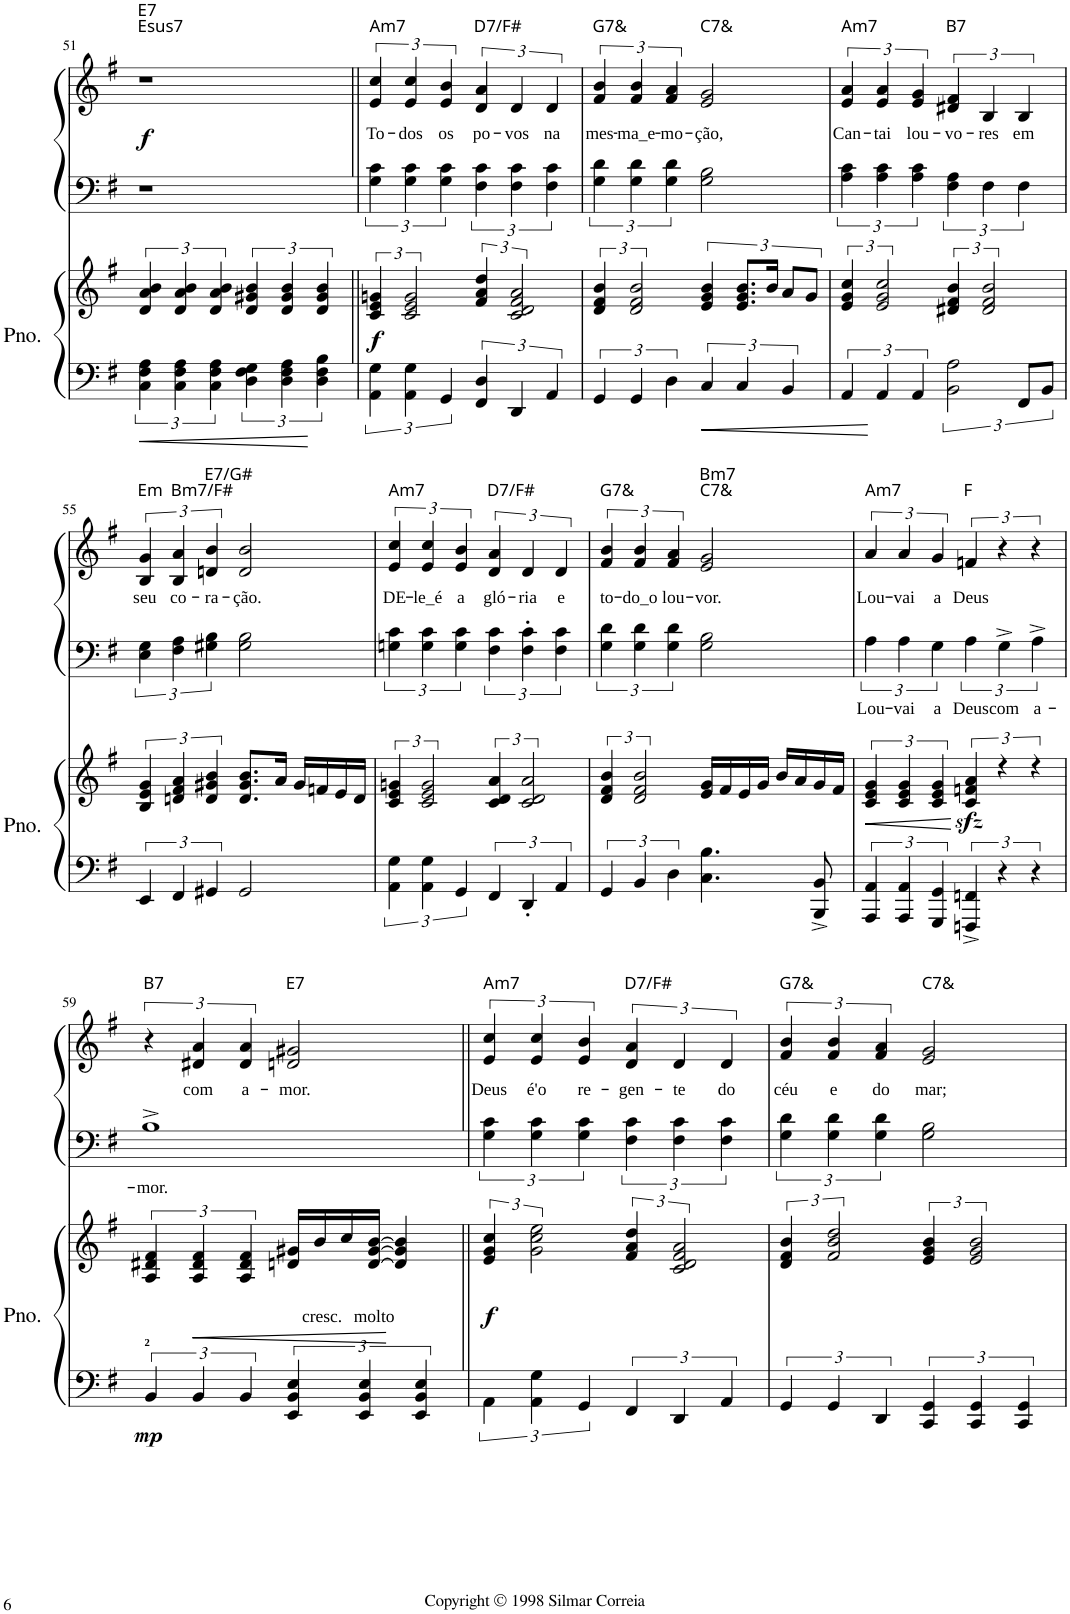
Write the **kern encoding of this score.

**kern	**kern	**text	**dynam	**kern	**text	**kern	**text	**dynam
*part2	*part2	*part2	*part2	*part1	*part1	*part1	*part1	*part1
*staff4	*staff3	*staff3	*staff3/4	*staff2	*staff2	*staff1	*staff1	*staff1/2
*I"Piano	*	*	*	*I"Choir	*	*	*	*
*I'Pno.	*	*	*	*I'Choir	*	*	*	*
!!LO:PB:g=z
*clefF4	*clefG2	*	*	*clefF4	*	*clefG2	*	*
*k[f#]	*k[f#]	*	*	*k[f#]	*	*k[f#]	*	*
*G:	*G:	*	*	*G:	*	*G:	*	*
*M4/4	*M4/4	*	*	*M4/4	*	*M4/4	*	*
*met(c)	*met(c)	*	*	*met(c)	*	*met(c)	*	*
=51	=51	=51	=51	=51	=51	=51	=51	=51
*	*^	*	*	*	*	*	*	*
!	!	!	!	!	!	!	!LO:TX:a:t=Esus7	!	!
!	!	!	!	!	!	!	!LO:TX:a:t=E7	!	!
!	!	!	!	!	!	!	!	!	!LO:DY:b
6C\ 6F#\ 6A\	1ryy	6d/ 6a/ 6b/	.	.	1r	.	1r	.	f
6C\ 6F#\ 6A\	.	6d/ 6a/ 6b/	.	.	.	.	.	.	.
6C\ 6F#\ 6A\	.	6d/ 6a/ 6b/	.	.	.	.	.	.	.
6D\ 6F#\ 6G\	.	6d/ 6g#X/ 6b/	.	.	.	.	.	.	.
6D\ 6F#\ 6A\	.	6d/ 6g#/ 6b/	.	.	.	.	.	.	.
6D\ 6F#\ 6B\	.	6d/ 6g#/ 6b/	.	.	.	.	.	.	.
=52||	=52||	=52||	=52||	=52||	=52||	=52||	=52||	=52||	=52||
!	!	!	!	!	!	!	!LO:TX:a:t=Am7	!	!
!	!	!	!	!LO:DY:b	!	!	!	!LO:LY:b	!
6AA\ 6G\	1ryy	6c/ 6e/ 6gn/	.	f	6G\ 6c\	.	6e/ 6cc/	To-	.
!	!	!	!	!	!	!	!	!LO:LY:b	!
6AA\ 6G\	.	3c/ 3e/ 3g/	.	.	6G\ 6c\	.	6e/ 6cc/	-dos	.
!	!	!	!	!	!	!	!	!LO:LY:b	!
6GG/	.	.	.	.	6G\ 6c\	.	6e/ 6b/	os	.
!	!	!	!	!	!	!	!LO:TX:a:t=D7/F#	!	!
!	!	!	!	!	!	!	!	!LO:LY:b	!
6FF#/ 6D/	.	6f#/ 6a/ 6dd/	.	.	6F#\ 6c\	.	6d/ 6a/	po-	.
!	!	!	!	!	!	!	!	!LO:LY:b	!
6DD/	.	3c/ 3d/ 3f#/ 3a/	.	.	6F#\ 6c\	.	6d/	-vos	.
!	!	!	!	!	!	!	!	!LO:LY:b	!
6AA/	.	.	.	.	6F#\ 6c\	.	6d/	na	.
=53	=53	=53	=53	=53	=53	=53	=53	=53	=53
!	!	!	!	!	!	!	!LO:TX:a:t=G7&	!	!
!	!	!	!	!	!	!	!	!LO:LY:b	!
6GG/	1ryy	6d/ 6f#/ 6b/	.	.	6G\ 6d\	.	6f#/ 6b/	mes-	.
!	!	!	!	!	!	!	!	!LO:LY:b	!
6GG/	.	3d/ 3f#/ 3b/	.	.	6G\ 6d\	.	6f#/ 6b/	-ma_e-	.
!	!	!	!	!	!	!	!	!LO:LY:b	!
6D\	.	.	.	.	6G\ 6d\	.	6f#/ 6a/	-mo-	.
!	!	!	!	!	!	!	!LO:TX:a:t=C7&	!	!
!	!	!	!	!LO:HP:b=2	!	!	!	!LO:LY:b	!
6C/	.	6e/ 6g/ 6b/	.	<	2G\ 2B\	.	2e/ 2g/	-ção,	.
6C/	.	12.e/ 12.g/ 12.b/L	.	.	.	.	.	.	.
.	.	24b/Jk	.	.	.	.	.	.	.
6BB/	.	12a/L	.	.	.	.	.	.	.
.	.	12g/J	.	.	.	.	.	.	.
=54	=54	=54	=54	=54	=54	=54	=54	=54	=54
!	!	!	!	!	!	!	!LO:TX:a:t=Am7	!	!
!	!	!	!	!	!	!	!	!LO:LY:b	!
6AA/	1ryy	6e/ 6g/ 6cc/	.	.	6A\ 6c\	.	6e/ 6a/	Can-	.
!	!	!	!	!	!	!	!	!LO:LY:b	!
6AA/	.	3e/ 3g/ 3cc/	.	.	6A\ 6c\	.	6e/ 6a/	-tai	.
!	!	!	!	!	!	!	!	!LO:LY:b	!
6AA/	.	.	.	.	6A\ 6c\	.	6e/ 6g/	lou-	.
!	!	!	!	!	!	!	!LO:TX:a:t=B7	!	!
!	!	!	!	!	!	!	!	!LO:LY:b	!
3BB\ 3A\	.	6d#X/ 6f#/ 6b/	.	.	6F#\ 6A\	.	6d#X/ 6f#/	-vo-	.
!	!	!	!	!	!	!	!	!LO:LY:b	!
.	.	3d#/ 3f#/ 3b/	.	.	6F#\	.	6B/	-res	.
!	!	!	!	!	!	!	!	!LO:LY:b	!
12FF#/L	.	.	.	.	6F#\	.	6B/	em	.
12BB/J	.	.	.	.	.	.	.	.	.
!!LO:LB:g=z
=55	=55	=55	=55	=55	=55	=55	=55	=55	=55
!	!	!	!	!	!	!	!LO:TX:a:t=Em	!	!
!	!	!	!	!	!	!	!	!LO:LY:b	!
6EE/	1ryy	6B/ 6e/ 6g/	.	.	6E\ 6G\	.	6B/ 6g/	seu	.
!	!	!	!	!	!	!	!LO:TX:a:t=Bm7/F#	!	!
!	!	!	!	!	!	!	!	!LO:LY:b	!
6FF#/	.	6dn/ 6f#/ 6a/	.	.	6F#\ 6A\	.	6B/ 6a/	co-	.
!	!	!	!	!	!	!	!LO:TX:a:t=E7/G#	!	!
!	!	!	!	!	!	!	!	!LO:LY:b	!
6GG#X/	.	6d/ 6g#X/ 6b/	.	.	6G#X\ 6B\	.	6dn/ 6b/	-ra-	.
!	!	!	!	!	!	!	!	!LO:LY:b	!
2GG#/	.	8.d/ 8.g#/ 8.b/L	.	.	2G#\ 2B\	.	2d/ 2b/	-ção.	.
.	.	16a/Jk	.	.	.	.	.	.	.
.	.	16g#/LL	.	.	.	.	.	.	.
.	.	16fn/	.	.	.	.	.	.	.
.	.	16e/	.	.	.	.	.	.	.
.	.	16d/JJ	.	.	.	.	.	.	.
=56	=56	=56	=56	=56	=56	=56	=56	=56	=56
!	!	!	!	!	!	!	!LO:TX:a:t=Am7	!	!
!	!	!	!	!	!	!	!	!LO:LY:b	!
6AA\ 6G\	1ryy	6c/ 6e/ 6gn/	.	.	6Gn\ 6c\	.	6e/ 6cc/	DE-	.
!	!	!	!	!	!	!	!	!LO:LY:b	!
6AA\ 6G\	.	3c/ 3e/ 3g/	.	.	6G\ 6c\	.	6e/ 6cc/	-le_é	.
!	!	!	!	!	!	!	!	!LO:LY:b	!
6GG/	.	.	.	.	6G\ 6c\	.	6e/ 6b/	a	.
!	!	!	!	!	!	!	!LO:TX:a:t=D7/F#	!	!
!	!	!	!	!	!	!	!	!LO:LY:b	!
6FF#/	.	6c/ 6d/ 6a/	.	.	6F#\ 6c\	.	6d/ 6a/	gló-	.
!	!	!	!	!	!	!	!	!LO:LY:b	!
6DD'/	.	3c/ 3d/ 3a/	.	.	6F#\' 6c\'	.	6d/	-ria	.
!	!	!	!	!	!	!	!	!LO:LY:b	!
6AA/	.	.	.	.	6F#\ 6c\	.	6d/	e	.
=57	=57	=57	=57	=57	=57	=57	=57	=57	=57
!	!	!	!	!	!	!	!LO:TX:a:t=G7&	!	!
!	!	!	!	!	!	!	!	!LO:LY:b	!
6GG/	1ryy	6d/ 6f#/ 6b/	.	.	6G\ 6d\	.	6f#/ 6b/	to-	.
!	!	!	!	!	!	!	!	!LO:LY:b	!
6BB/	.	3d/ 3f#/ 3b/	.	.	6G\ 6d\	.	6f#/ 6b/	-do_o	.
!	!	!	!	!	!	!	!	!LO:LY:b	!
6D\	.	.	.	.	6G\ 6d\	.	6f#/ 6a/	lou-	.
!	!	!	!	!	!	!	!LO:TX:a:t=C7&	!	!
!	!	!	!	!	!	!	!LO:TX:a:t=Bm7	!	!
!	!	!	!	!	!	!	!	!LO:LY:b	!
4.C\ 4.B\	.	16e/ 16g/LL	.	.	2G\ 2B\	.	2e/ 2g/	-vor.	.
.	.	16f#/	.	.	.	.	.	.	.
.	.	16e/	.	.	.	.	.	.	.
.	.	16g/JJ	.	.	.	.	.	.	.
.	.	16b/LL	.	.	.	.	.	.	.
.	.	16a/	.	.	.	.	.	.	.
8BBB/^ 8BB/^	.	16g/	.	.	.	.	.	.	.
.	.	16f#/JJ	.	.	.	.	.	.	.
=58	=58	=58	=58	=58	=58	=58	=58	=58	=58
!	!	!	!	!	!	!	!LO:TX:a:t=Am7	!	!
!	!	!	!	!LO:HP:b	!	!LO:LY:b	!	!LO:LY:b	!
6AAA/ 6AA/	1ryy	6c/ 6e/ 6g/	.	<	6A\	Lou-	6a/	Lou-	.
!	!	!	!	!	!	!LO:LY:b	!	!LO:LY:b	!
6AAA/ 6AA/	.	6c/ 6e/ 6g/	.	.	6A\	-vai	6a/	-vai	.
!	!	!	!	!	!	!LO:LY:b	!	!LO:LY:b	!
6GGG/ 6GG/	.	6c/ 6e/ 6g/	.	.	6G\	a	6g/	a	.
!	!	!	!	!	!	!	!LO:TX:a:t=F	!	!
!	!	!	!	!LO:DY:n=1:b	!	!LO:LY:b	!	!LO:LY:b	!
6FFFn/^ 6FFn/^	.	6c/ 6fn/ 6a/	.	[ sfz	6A\	Deus	6fn/	Deus	.
!	!	!	!	!	!	!LO:LY:b	!	!	!
6r	.	6r	.	.	6G^\	com	6r	.	.
!	!	!	!	!	!	!LO:LY:b	!	!	!
6r	.	6r	.	.	6A^\	a-	6r	.	.
!!LO:LB:g=z
=59	=59	=59	=59	=59	=59	=59	=59	=59	=59
!	!	!	!	!	!	!	!LO:TX:a:t=B7	!	!
!LO:TX:a:t=2	!	!	!	!	!	!	!	!	!
!	!	!	!	!LO:DY:b=2	!	!LO:LY:b	!	!	!
6BB/	1ryy	6A/ 6d#X/ 6f#/	.	mp	1B^	-mor.	6r	.	.
!	!	!	!	!	!	!	!	!LO:LY:b	!
6BB/	.	6A/ 6d#/ 6f#/	.	.	.	.	6d#X/ 6a/	com	.
!	!	!	!	!	!	!	!	!LO:LY:b	!
6BB/	.	6A/ 6d#/ 6f#/	.	.	.	.	6d#/ 6a/	a-	.
!	!	!	!	!	!	!	!LO:TX:a:t=E7	!	!
!	!	!	!	!	!	!	!	!LO:LY:b	!
6EE/ 6BB/ 6E/	.	16dn/ 16g#X/LL	.	.	.	.	2dn/ 2g#X/	-mor.	.
!	!	!	!LO:LY:b	!	!	!	!	!	!
.	.	16b/	cresc.	.	.	.	.	.	.
.	.	16cc/	.	.	.	.	.	.	.
6EE/ 6BB/ 6E/	.	.	.	.	.	.	.	.	.
!	!	!	!LO:LY:b	!	!	!	!	!	!
.	.	[16d/ [16g#/ [16b/JJ	molto	.	.	.	.	.	.
.	.	4d/] 4g#/] 4b/]	.	[	.	.	.	.	.
6EE/ 6BB/ 6E/	.	.	.	.	.	.	.	.	.
=60||	=60||	=60||	=60||	=60||	=60||	=60||	=60||	=60||	=60||
!	!	!	!	!	!	!	!LO:TX:a:t=Am7	!	!
!	!	!	!	!LO:DY:b	!	!	!	!LO:LY:b	!
6AA\	1ryy	6e/ 6g/ 6cc/	.	f	6G\ 6c\	.	6e/ 6cc/	Deus	.
!	!	!	!	!	!	!	!	!LO:LY:b	!
6AA\ 6G\	.	3g\ 3cc\ 3ee\	.	.	6G\ 6c\	.	6e/ 6cc/	é'o	.
!	!	!	!	!	!	!	!	!LO:LY:b	!
6GG/	.	.	.	.	6G\ 6c\	.	6e/ 6b/	re-	.
!	!	!	!	!	!	!	!LO:TX:a:t=D7/F#	!	!
!	!	!	!	!	!	!	!	!LO:LY:b	!
6FF#/	.	6f#/ 6a/ 6dd/	.	.	6F#\ 6c\	.	6d/ 6a/	-gen-	.
!	!	!	!	!	!	!	!	!LO:LY:b	!
6DD/	.	3c/ 3d/ 3f#/ 3a/	.	.	6F#\ 6c\	.	6d/	-te	.
!	!	!	!	!	!	!	!	!LO:LY:b	!
6AA/	.	.	.	.	6F#\ 6c\	.	6d/	do	.
=61	=61	=61	=61	=61	=61	=61	=61	=61	=61
!	!	!	!	!	!	!	!LO:TX:a:t=G7&	!	!
!	!	!	!	!	!	!	!	!LO:LY:b	!
6GG/	1ryy	6d/ 6f#/ 6b/	.	.	6G\ 6d\	.	6f#/ 6b/	céu	.
!	!	!	!	!	!	!	!	!LO:LY:b	!
6GG/	.	3f#/ 3b/ 3dd/	.	.	6G\ 6d\	.	6f#/ 6b/	e	.
!	!	!	!	!	!	!	!	!LO:LY:b	!
6DD/	.	.	.	.	6G\ 6d\	.	6f#/ 6a/	do	.
!	!	!	!	!	!	!	!LO:TX:a:t=C7&	!	!
!	!	!	!	!	!	!	!	!LO:LY:b	!
6CC/ 6GG/	.	6e/ 6g/ 6b/	.	.	2G\ 2B\	.	2e/ 2g/	mar;	.
6CC/ 6GG/	.	3e/ 3g/ 3b/	.	.	.	.	.	.	.
6CC/ 6GG/	.	.	.	.	.	.	.	.	.
*	*v	*v	*	*	*	*	*	*	*
=	=	=	=	=	=	=	=	=
*-	*-	*-	*-	*-	*-	*-	*-	*-
